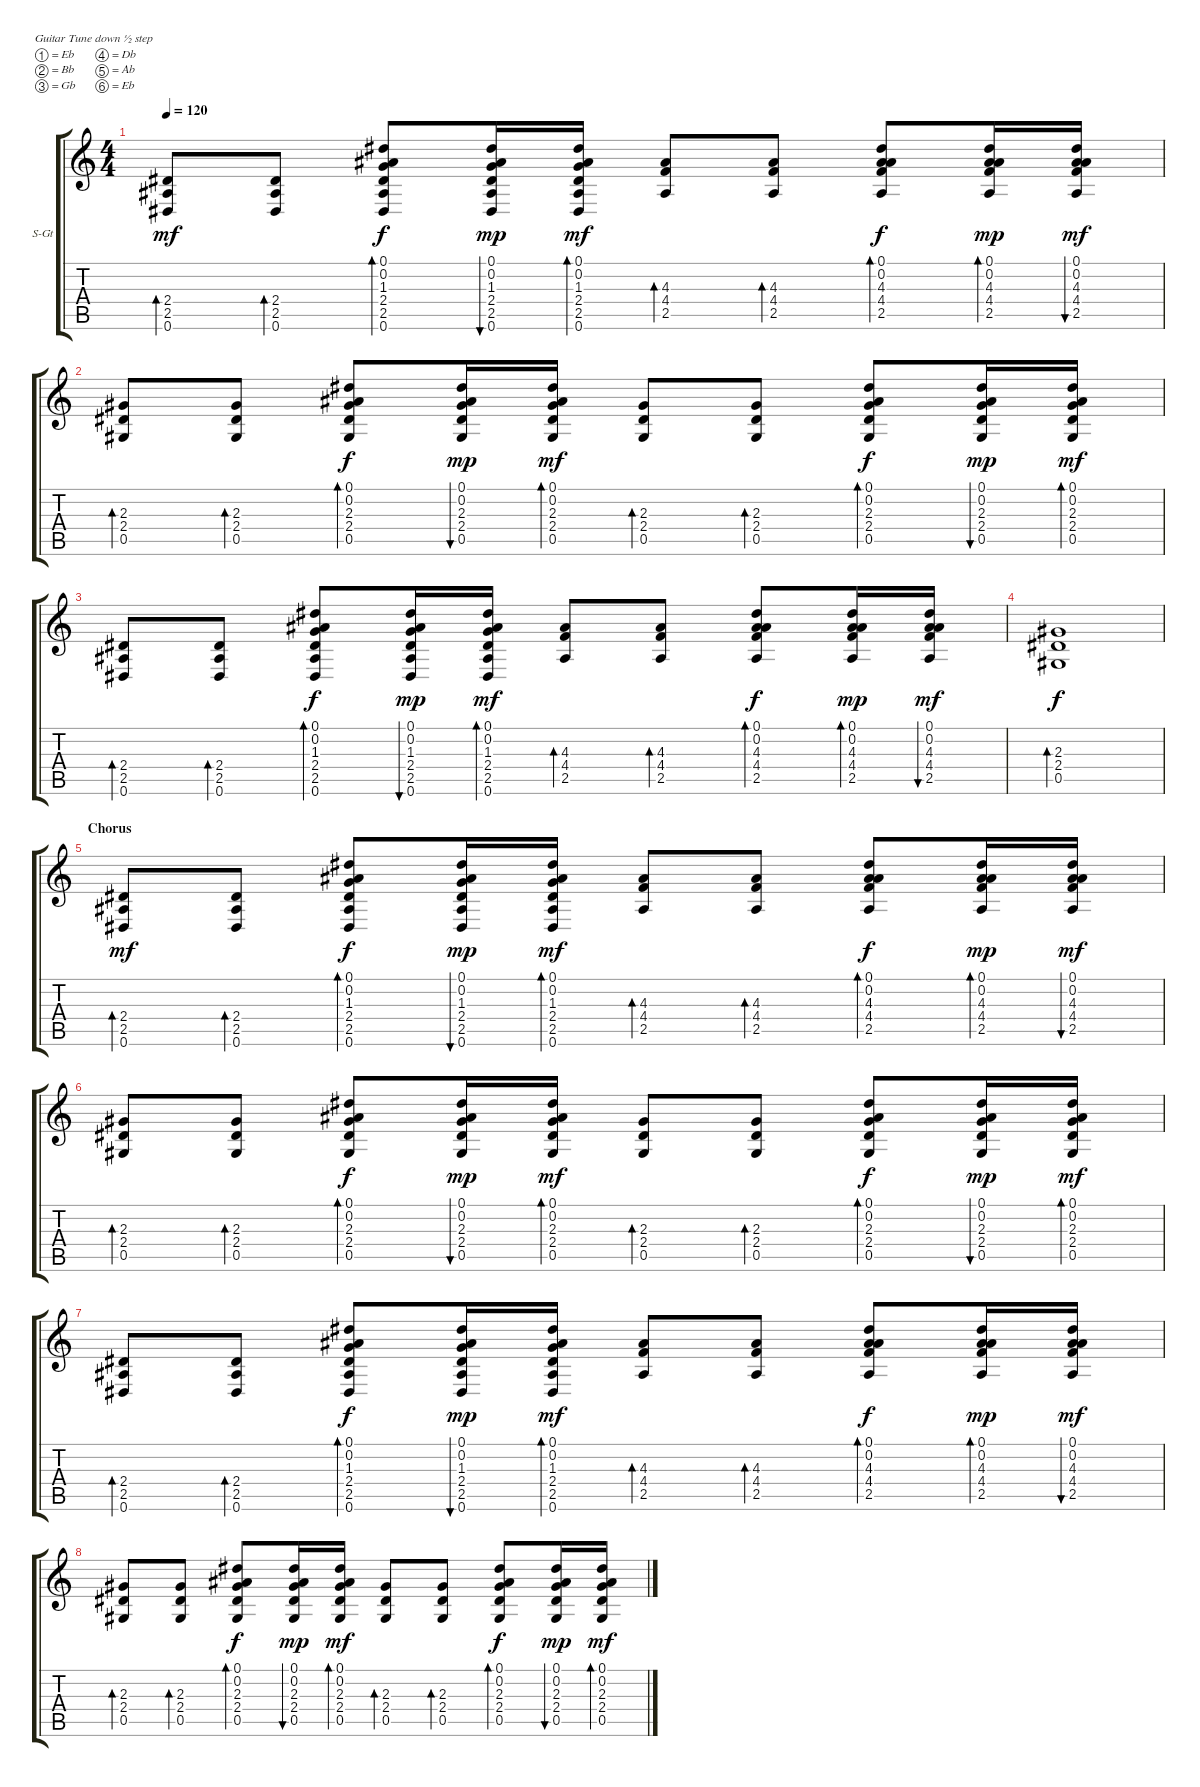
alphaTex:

\defaultSystemsLayout 4
\bracketExtendMode groupsimilarinstruments
\firstSystemTrackNameOrientation horizontal
\otherSystemsTrackNameOrientation horizontal
\track ("Steel Guitar" "S-Gt") {instrument acousticguitarsteel}
\staff {score tabs}
\tuning (Eb4 Bb3 Gb3 Db3 Ab2 Eb2)
\ts (4 4)
\tempo 120
\clef g2
\ks c
(0.6 2.5 2.4).8{bd 37 dy mf} (2.5 0.6 2.4).8{bd 37} (0.6 2.5 2.4 1.3 0.2 0.1).8{bd 37 dy f} (0.1 0.2 1.3 2.4 2.5 0.6).16{bu 36 dy mp} (0.6 2.5 2.4 1.3 0.2 0.1).16{bd 36 dy mf} (2.5 4.4 4.3).8{bd 35} (2.5 4.4 4.3).8{bd 34} (2.5 4.4 4.3 0.2 0.1).8{bd 33 dy f} (0.1 0.2 4.3 4.4 2.5).16{bd 33 dy mp} (2.5 4.4 4.3 0.2 0.1).16{bu 33 dy mf} |
(2.4 0.5 2.3).8{bd 37} (0.5 2.4 2.3).8{bd 37} (0.5 2.4 2.3 0.2 0.1).8{bd 37 dy f} (0.1 0.2 2.3 2.4 0.5).16{bu 36 dy mp} (0.5 2.4 2.3 0.2 0.1).16{bd 36 dy mf} (2.4 0.5 2.3).8{bd 37} (0.5 2.4 2.3).8{bd 37} (0.5 2.4 2.3 0.2 0.1).8{bd 37 dy f} (0.1 0.2 2.3 2.4 0.5).16{bu 36 dy mp} (0.5 2.4 2.3 0.2 0.1).16{bd 36 dy mf} |
(0.6 2.5 2.4).8{bd 37} (2.5 0.6 2.4).8{bd 37} (0.6 2.5 2.4 1.3 0.2 0.1).8{bd 37 dy f} (0.1 0.2 1.3 2.4 2.5 0.6).16{bu 36 dy mp} (0.6 2.5 2.4 1.3 0.2 0.1).16{bd 36 dy mf} (2.5 4.4 4.3).8{bd 35} (2.5 4.4 4.3).8{bd 34} (2.5 4.4 4.3 0.2 0.1).8{bd 33 dy f} (0.1 0.2 4.3 4.4 2.5).16{bd 33 dy mp} (2.5 4.4 4.3 0.2 0.1).16{bu 33 dy mf} |
(2.4 0.5 2.3).1{bd 37 dy f} |
\section ("" "Chorus")
(0.6 2.5 2.4).8{bd 37 dy mf} (2.5 0.6 2.4).8{bd 37} (0.6 2.5 2.4 1.3 0.2 0.1).8{bd 37 dy f} (0.1 0.2 1.3 2.4 2.5 0.6).16{bu 36 dy mp} (0.6 2.5 2.4 1.3 0.2 0.1).16{bd 36 dy mf} (2.5 4.4 4.3).8{bd 35} (2.5 4.4 4.3).8{bd 34} (2.5 4.4 4.3 0.2 0.1).8{bd 33 dy f} (0.1 0.2 4.3 4.4 2.5).16{bd 33 dy mp} (2.5 4.4 4.3 0.2 0.1).16{bu 33 dy mf} |
(2.4 0.5 2.3).8{bd 37} (0.5 2.4 2.3).8{bd 37} (0.5 2.4 2.3 0.2 0.1).8{bd 37 dy f} (0.1 0.2 2.3 2.4 0.5).16{bu 36 dy mp} (0.5 2.4 2.3 0.2 0.1).16{bd 36 dy mf} (2.4 0.5 2.3).8{bd 37} (0.5 2.4 2.3).8{bd 37} (0.5 2.4 2.3 0.2 0.1).8{bd 37 dy f} (0.1 0.2 2.3 2.4 0.5).16{bu 36 dy mp} (0.5 2.4 2.3 0.2 0.1).16{bd 36 dy mf} |
(0.6 2.5 2.4).8{bd 37} (2.5 0.6 2.4).8{bd 37} (0.6 2.5 2.4 1.3 0.2 0.1).8{bd 37 dy f} (0.1 0.2 1.3 2.4 2.5 0.6).16{bu 36 dy mp} (0.6 2.5 2.4 1.3 0.2 0.1).16{bd 36 dy mf} (2.5 4.4 4.3).8{bd 35} (2.5 4.4 4.3).8{bd 34} (2.5 4.4 4.3 0.2 0.1).8{bd 33 dy f} (0.1 0.2 4.3 4.4 2.5).16{bd 33 dy mp} (2.5 4.4 4.3 0.2 0.1).16{bu 33 dy mf} |
(2.4 0.5 2.3).8{bd 37} (0.5 2.4 2.3).8{bd 37} (0.5 2.4 2.3 0.2 0.1).8{bd 37 dy f} (0.1 0.2 2.3 2.4 0.5).16{bu 36 dy mp} (0.5 2.4 2.3 0.2 0.1).16{bd 36 dy mf} (2.4 0.5 2.3).8{bd 37} (0.5 2.4 2.3).8{bd 37} (0.5 2.4 2.3 0.2 0.1).8{bd 37 dy f} (0.1 0.2 2.3 2.4 0.5).16{bu 36 dy mp} (0.5 2.4 2.3 0.2 0.1).16{bd 36 dy mf}
